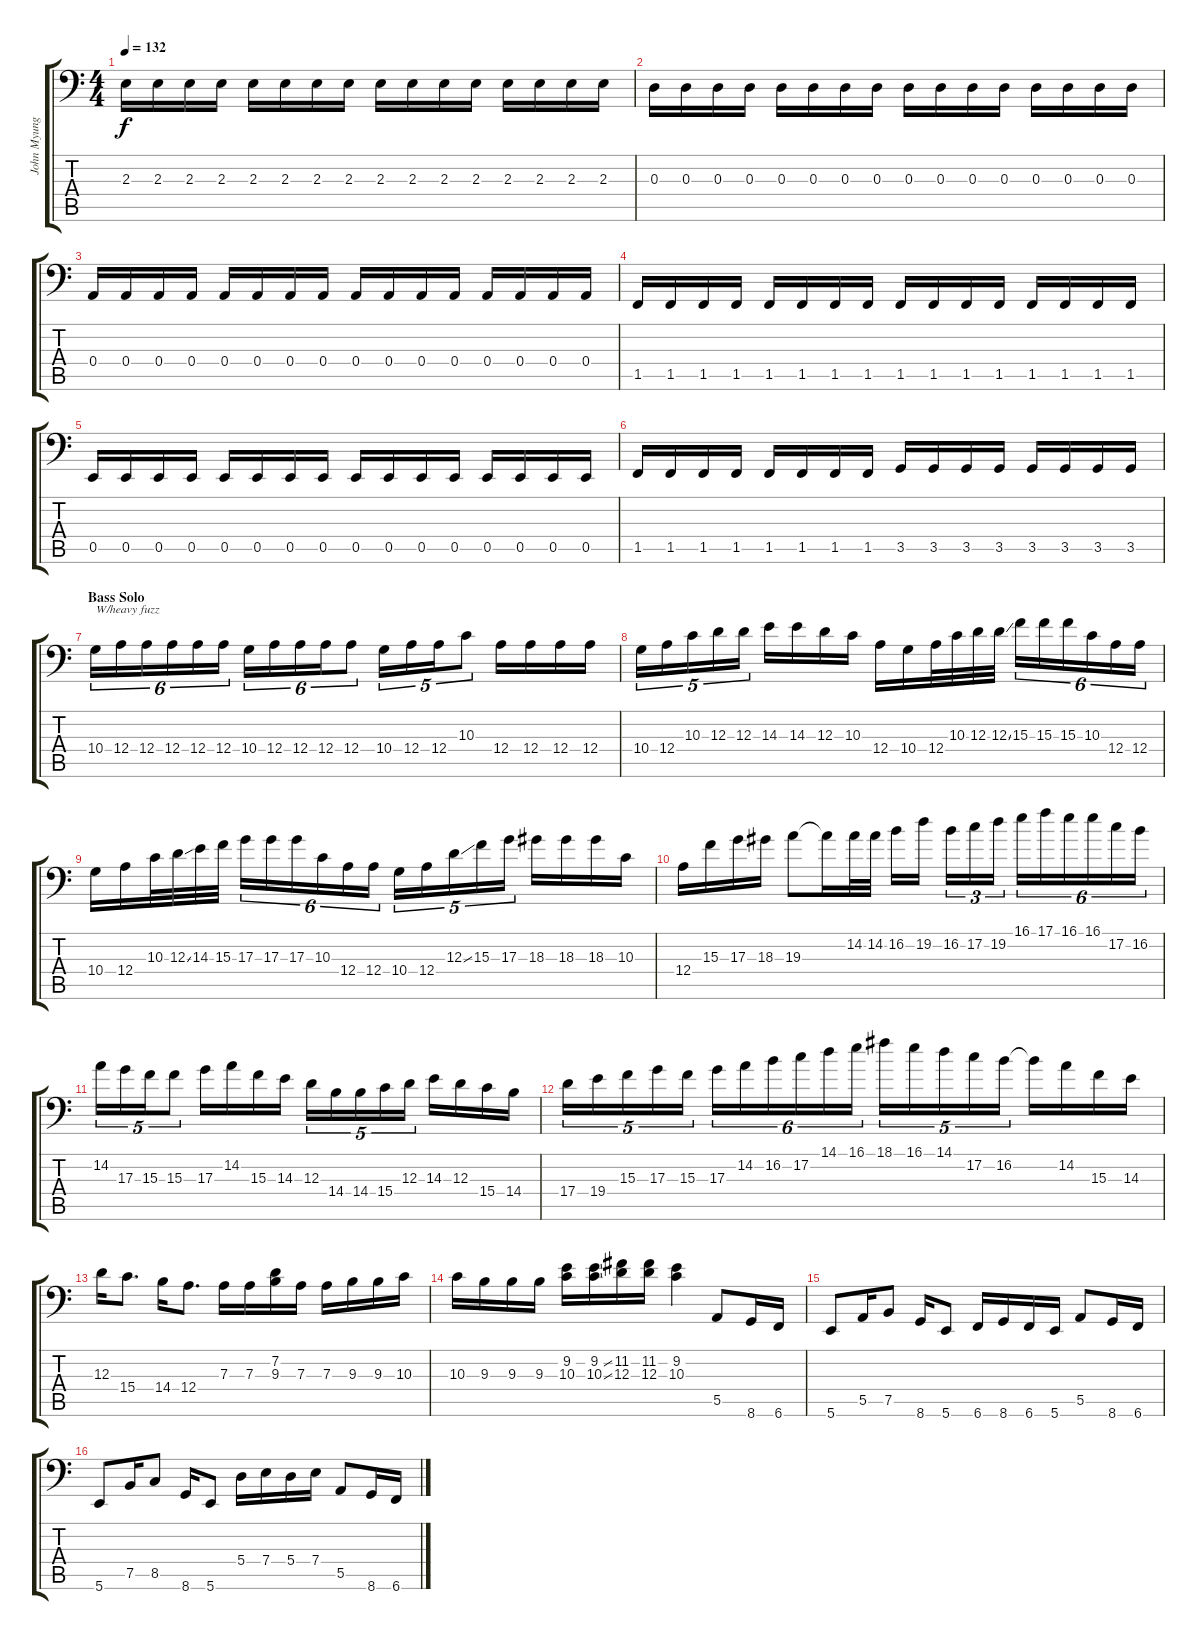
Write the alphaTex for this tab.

\track ("John Myung" "John Myung") {instrument electricbassfinger}
\staff {score tabs}
\tuning (C3 G2 D2 A1 E1 B0) {hide}
\ts (4 4)
\tempo 132
\clef f4
\ks c
2.3.16{dy f} 2.3.16 2.3.16 2.3.16 2.3.16 2.3.16 2.3.16 2.3.16 2.3.16 2.3.16 2.3.16 2.3.16 2.3.16 2.3.16 2.3.16 2.3.16 |
0.3.16 0.3.16 0.3.16 0.3.16 0.3.16 0.3.16 0.3.16 0.3.16 0.3.16 0.3.16 0.3.16 0.3.16 0.3.16 0.3.16 0.3.16 0.3.16 |
0.4.16 0.4.16 0.4.16 0.4.16 0.4.16 0.4.16 0.4.16 0.4.16 0.4.16 0.4.16 0.4.16 0.4.16 0.4.16 0.4.16 0.4.16 0.4.16 |
1.5.16 1.5.16 1.5.16 1.5.16 1.5.16 1.5.16 1.5.16 1.5.16 1.5.16 1.5.16 1.5.16 1.5.16 1.5.16 1.5.16 1.5.16 1.5.16 |
0.5.16 0.5.16 0.5.16 0.5.16 0.5.16 0.5.16 0.5.16 0.5.16 0.5.16 0.5.16 0.5.16 0.5.16 0.5.16 0.5.16 0.5.16 0.5.16 |
1.5.16 1.5.16 1.5.16 1.5.16 1.5.16 1.5.16 1.5.16 1.5.16 3.5.16 3.5.16 3.5.16 3.5.16 3.5.16 3.5.16 3.5.16 3.5.16 |
\section ("" "Bass Solo")
10.4.16{tu (6 4) txt "W/heavy fuzz"} 12.4.16{tu (6 4)} 12.4.16{tu (6 4)} 12.4.16{tu (6 4)} 12.4.16{tu (6 4)} 12.4.16{tu (6 4)} 10.4.16{tu (6 4)} 12.4.16{tu (6 4)} 12.4.16{tu (6 4)} 12.4.16{tu (6 4)} 12.4.8{tu (6 4)} 10.4.16{tu (5 4)} 12.4.16{tu (5 4)} 12.4.16{tu (5 4)} 10.3.8{tu (5 4)} 12.4.16 12.4.16 12.4.16 12.4.16 |
10.4.16{tu (5 4)} 12.4.16{tu (5 4)} 10.3.16{tu (5 4)} 12.3.16{tu (5 4)} 12.3.16{tu (5 4)} 14.3.16 14.3.16 12.3.16 10.3.16 12.4.16 10.4.16 12.4.32 10.3.32 12.3.32 12.3{ss}.32 15.3.16{tu (6 4)} 15.3.16{tu (6 4)} 15.3.16{tu (6 4)} 10.3.16{tu (6 4)} 12.4.16{tu (6 4)} 12.4.16{tu (6 4)} |
10.4.16 12.4.16 10.3.32 12.3{ss}.32 14.3.32 15.3.32 17.3.16{tu (6 4)} 17.3.16{tu (6 4)} 17.3.16{tu (6 4)} 10.3.16{tu (6 4)} 12.4.16{tu (6 4)} 12.4.16{tu (6 4)} 10.4.16{tu (5 4)} 12.4.16{tu (5 4)} 12.3{ss}.16{tu (5 4)} 15.3.16{tu (5 4)} 17.3.16{tu (5 4)} 18.3.16 18.3.16 18.3.16 10.3.16 |
12.4.16 15.3.16 17.3.16 18.3.16 19.3.8 19.3{t}.16 14.2.32 14.2.32 16.2.16 19.2.16 16.2.16{tu (3 2)} 17.2.16{tu (3 2)} 19.2.16{tu (3 2)} 16.1.16{tu (6 4)} 17.1.16{tu (6 4)} 16.1.16{tu (6 4)} 16.1.16{tu (6 4)} 17.2.16{tu (6 4)} 16.2.16{tu (6 4)} |
14.2.16{tu (5 4)} 17.3.16{tu (5 4)} 15.3.16{tu (5 4)} 15.3.8{tu (5 4)} 17.3.16 14.2.16 15.3.16 14.3.16 12.3.16{tu (5 4)} 14.4.16{tu (5 4)} 14.4.16{tu (5 4)} 15.4.16{tu (5 4)} 12.3.16{tu (5 4)} 14.3.16 12.3.16 15.4.16 14.4.16 |
17.4.16{tu (5 4)} 19.4.16{tu (5 4)} 15.3.16{tu (5 4)} 17.3.16{tu (5 4)} 15.3.16{tu (5 4)} 17.3.16{tu (6 4)} 14.2.16{tu (6 4)} 16.2.16{tu (6 4)} 17.2.16{tu (6 4)} 14.1.16{tu (6 4)} 16.1.16{tu (6 4)} 18.1.16{tu (5 4)} 16.1.16{tu (5 4)} 14.1.16{tu (5 4)} 17.2.16{tu (5 4)} 16.2.16{tu (5 4)} 16.2{t}.16 14.2.16 15.3.16 14.3.16 |
12.3.16 15.4.8{d} 14.4.16 12.4.8{d} 7.3.16 7.3.16 (7.2 9.3).16 7.3.16 7.3.16 9.3.16 9.3.16 10.3.16 |
10.3.16 9.3.16 9.3.16 9.3.16 (9.2 10.3).16 (9.2{ss} 10.3{ss}).16 (11.2 12.3).16 (11.2 12.3).16 (9.2 10.3).4 5.5.8 8.6.16 6.6.16 |
5.6.8 5.5.16 7.5.8 8.6.16 5.6.8 6.6.16 8.6.16 6.6.16 5.6.16 5.5.8 8.6.16 6.6.16 |
5.6.8 7.5.16 8.5.8 8.6.16 5.6.8 5.4.16 7.4.16 5.4.16 7.4.16 5.5.8 8.6.16 6.6.16
